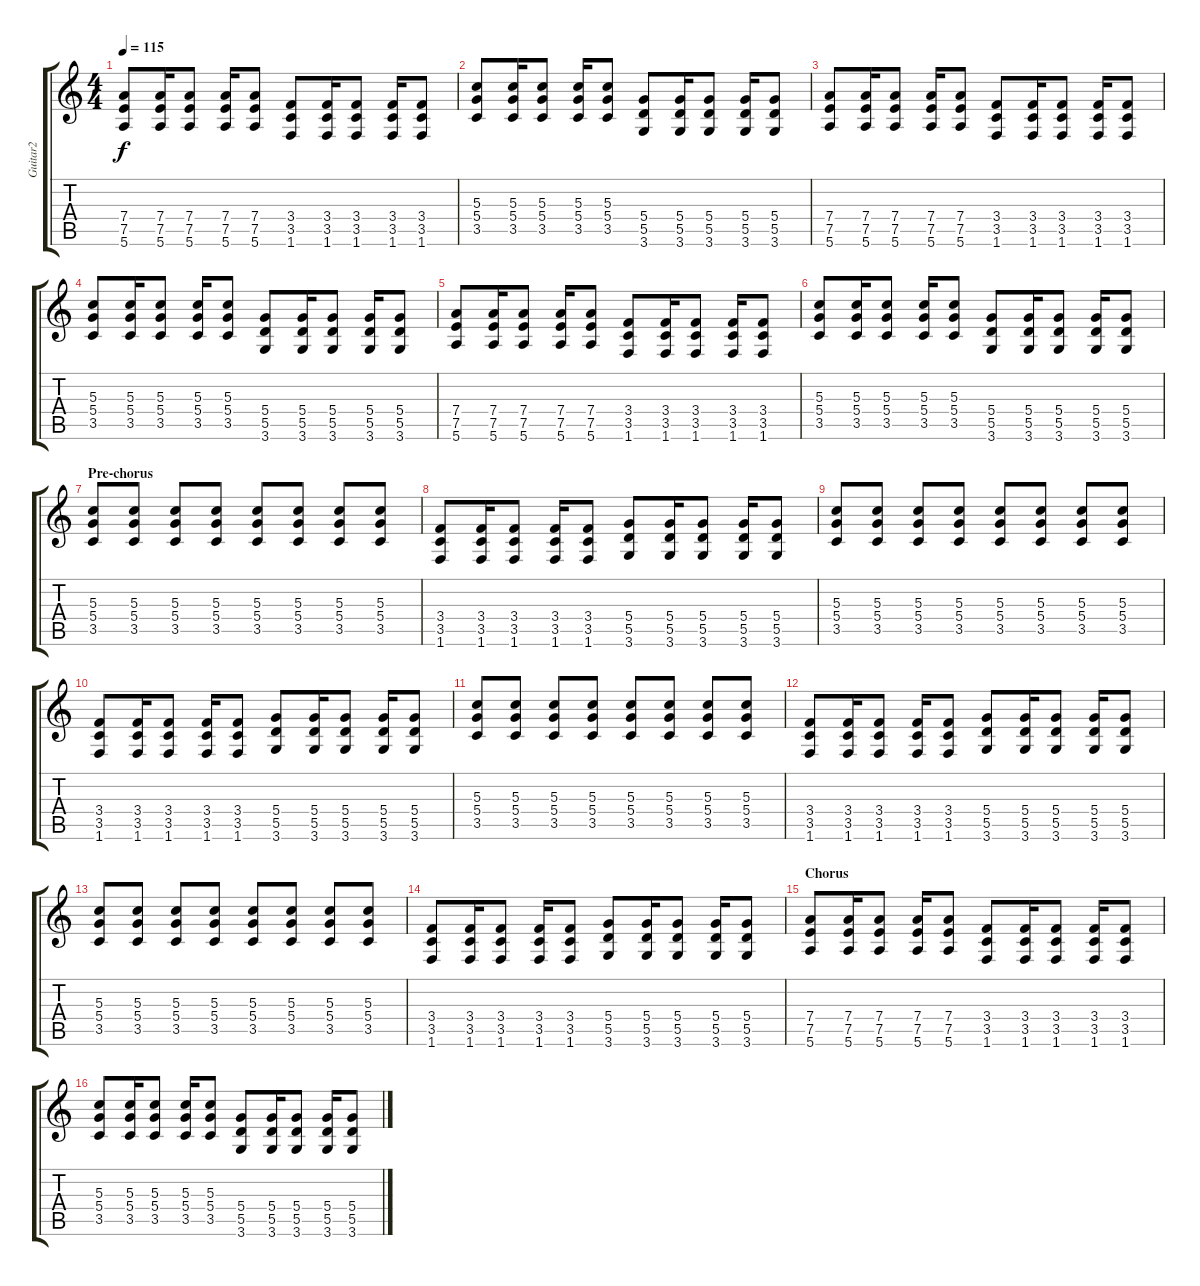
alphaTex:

\track ("Guitar2" "Guitar2") {instrument distortionguitar}
\staff {score tabs}
\tuning (E4 B3 G3 D3 A2 E2) {hide}
\ts (4 4)
\tempo 115
\clef g2
\ks c
(7.4 7.5 5.6).8{dy f} (7.4 7.5 5.6).16 (7.4 7.5 5.6).8 (7.4 7.5 5.6).16 (7.4 7.5 5.6).8 (3.4 3.5 1.6).8 (3.4 3.5 1.6).16 (3.4 3.5 1.6).8 (3.4 3.5 1.6).16 (3.4 3.5 1.6).8 |
(5.3 5.4 3.5).8 (5.3 5.4 3.5).16 (5.3 5.4 3.5).8 (5.3 5.4 3.5).16 (5.3 5.4 3.5).8 (5.4 5.5 3.6).8 (5.4 5.5 3.6).16 (5.4 5.5 3.6).8 (5.4 5.5 3.6).16 (5.4 5.5 3.6).8 |
(7.4 7.5 5.6).8 (7.4 7.5 5.6).16 (7.4 7.5 5.6).8 (7.4 7.5 5.6).16 (7.4 7.5 5.6).8 (3.4 3.5 1.6).8 (3.4 3.5 1.6).16 (3.4 3.5 1.6).8 (3.4 3.5 1.6).16 (3.4 3.5 1.6).8 |
(5.3 5.4 3.5).8 (5.3 5.4 3.5).16 (5.3 5.4 3.5).8 (5.3 5.4 3.5).16 (5.3 5.4 3.5).8 (5.4 5.5 3.6).8 (5.4 5.5 3.6).16 (5.4 5.5 3.6).8 (5.4 5.5 3.6).16 (5.4 5.5 3.6).8 |
(7.4 7.5 5.6).8 (7.4 7.5 5.6).16 (7.4 7.5 5.6).8 (7.4 7.5 5.6).16 (7.4 7.5 5.6).8 (3.4 3.5 1.6).8 (3.4 3.5 1.6).16 (3.4 3.5 1.6).8 (3.4 3.5 1.6).16 (3.4 3.5 1.6).8 |
(5.3 5.4 3.5).8 (5.3 5.4 3.5).16 (5.3 5.4 3.5).8 (5.3 5.4 3.5).16 (5.3 5.4 3.5).8 (5.4 5.5 3.6).8 (5.4 5.5 3.6).16 (5.4 5.5 3.6).8 (5.4 5.5 3.6).16 (5.4 5.5 3.6).8 |
\section ("" "Pre-chorus")
(5.3 5.4 3.5).8 (5.3 5.4 3.5).8 (5.3 5.4 3.5).8 (5.3 5.4 3.5).8 (5.3 5.4 3.5).8 (5.3 5.4 3.5).8 (5.3 5.4 3.5).8 (5.3 5.4 3.5).8 |
(3.4 3.5 1.6).8 (3.4 3.5 1.6).16 (3.4 3.5 1.6).8 (3.4 3.5 1.6).16 (3.4 3.5 1.6).8 (5.4 5.5 3.6).8 (5.4 5.5 3.6).16 (5.4 5.5 3.6).8 (5.4 5.5 3.6).16 (5.4 5.5 3.6).8 |
(5.3 5.4 3.5).8 (5.3 5.4 3.5).8 (5.3 5.4 3.5).8 (5.3 5.4 3.5).8 (5.3 5.4 3.5).8 (5.3 5.4 3.5).8 (5.3 5.4 3.5).8 (5.3 5.4 3.5).8 |
(3.4 3.5 1.6).8 (3.4 3.5 1.6).16 (3.4 3.5 1.6).8 (3.4 3.5 1.6).16 (3.4 3.5 1.6).8 (5.4 5.5 3.6).8 (5.4 5.5 3.6).16 (5.4 5.5 3.6).8 (5.4 5.5 3.6).16 (5.4 5.5 3.6).8 |
(5.3 5.4 3.5).8 (5.3 5.4 3.5).8 (5.3 5.4 3.5).8 (5.3 5.4 3.5).8 (5.3 5.4 3.5).8 (5.3 5.4 3.5).8 (5.3 5.4 3.5).8 (5.3 5.4 3.5).8 |
(3.4 3.5 1.6).8 (3.4 3.5 1.6).16 (3.4 3.5 1.6).8 (3.4 3.5 1.6).16 (3.4 3.5 1.6).8 (5.4 5.5 3.6).8 (5.4 5.5 3.6).16 (5.4 5.5 3.6).8 (5.4 5.5 3.6).16 (5.4 5.5 3.6).8 |
(5.3 5.4 3.5).8 (5.3 5.4 3.5).8 (5.3 5.4 3.5).8 (5.3 5.4 3.5).8 (5.3 5.4 3.5).8 (5.3 5.4 3.5).8 (5.3 5.4 3.5).8 (5.3 5.4 3.5).8 |
(3.4 3.5 1.6).8 (3.4 3.5 1.6).16 (3.4 3.5 1.6).8 (3.4 3.5 1.6).16 (3.4 3.5 1.6).8 (5.4 5.5 3.6).8 (5.4 5.5 3.6).16 (5.4 5.5 3.6).8 (5.4 5.5 3.6).16 (5.4 5.5 3.6).8 |
\section ("" "Chorus")
(7.4 7.5 5.6).8 (7.4 7.5 5.6).16 (7.4 7.5 5.6).8 (7.4 7.5 5.6).16 (7.4 7.5 5.6).8 (3.4 3.5 1.6).8 (3.4 3.5 1.6).16 (3.4 3.5 1.6).8 (3.4 3.5 1.6).16 (3.4 3.5 1.6).8 |
(5.3 5.4 3.5).8 (5.3 5.4 3.5).16 (5.3 5.4 3.5).8 (5.3 5.4 3.5).16 (5.3 5.4 3.5).8 (5.4 5.5 3.6).8 (5.4 5.5 3.6).16 (5.4 5.5 3.6).8 (5.4 5.5 3.6).16 (5.4 5.5 3.6).8
